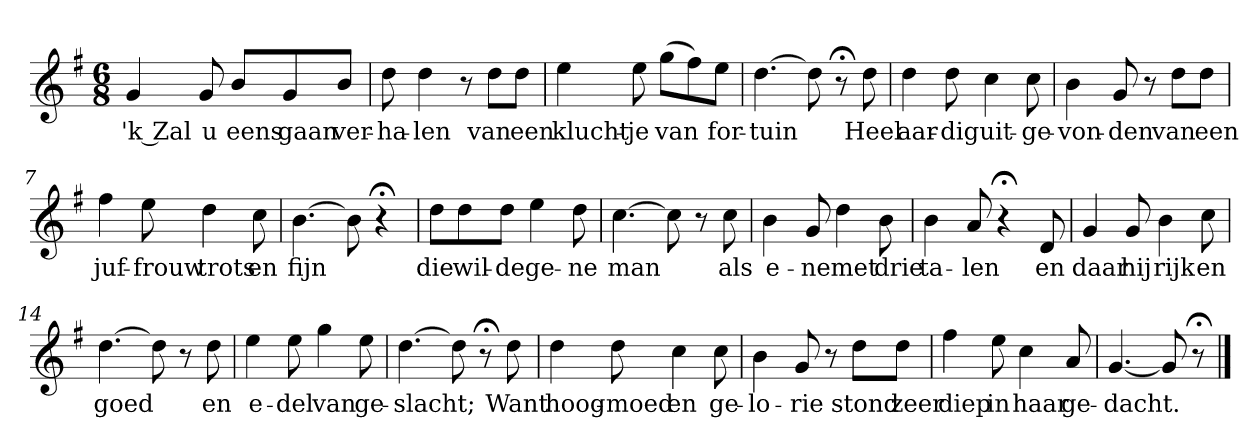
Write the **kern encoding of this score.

**kern	**text
*part1	*part1
*staff1	*staff1
*k[f#]	*
*G:	*
*M6/8	*
*MM120	*
=1	=1
4g	'k Zal
8g	u
8bL	eens
8g	gaan
8bJ	ver-
=2	=2
8dd	-ha-
4dd	-len
8r	.
8ddL	van
8ddJ	een
=3	=3
4ee	klucht-
8ee	-je
(8ggL	van
8ff#)	.
8eeJ	for-
=4	=4
[4.dd	-tuin
8dd]	.
8r;<	.
8dd	Heel
=5	=5
4dd	aar-
8dd	-dig
4cc	uit-
8cc	-ge-
=6	=6
4b	-von-
8g	-den
8r	.
8ddL	van
8ddJ	een
=7	=7
4ff#	juf-
8ee	-frouw
4dd	trots
8cc	en
=8	=8
[4.b	fijn
8b]	.
4r;<	.
=9	=9
8ddL	die
8dd	wil-
8ddJ	-de
4ee	ge-
8dd	-ne
=10	=10
[4.cc	man
8cc]	.
8r	.
8cc	als
=11	=11
4b	e-
8g	-ne
4dd	met
8b	drie
=12	=12
4b	ta-
8a	-len
4r;<	.
8d	en
=13	=13
4g	daar
8g	hij
4b	rijk
8cc	en
=14	=14
[4.dd	goed
8dd]	.
8r	.
8dd	en
=15	=15
4ee	e-
8ee	-del
4gg	van
8ee	ge-
=16	=16
[4.dd	-slacht;
8dd]	.
8r;<	.
8dd	Want
=17	=17
4dd	hoog-
8dd	-moed
4cc	en
8cc	ge-
=18	=18
4b	-lo-
8g	-rie
8r	.
8ddL	stond
8ddJ	zeer
=19	=19
4ff#	diep
8ee	in
4cc	haar
8a	ge-
=20	=20
[4.g	-dacht.
8g]	.
8r;<	.
==	==
*-	*-
